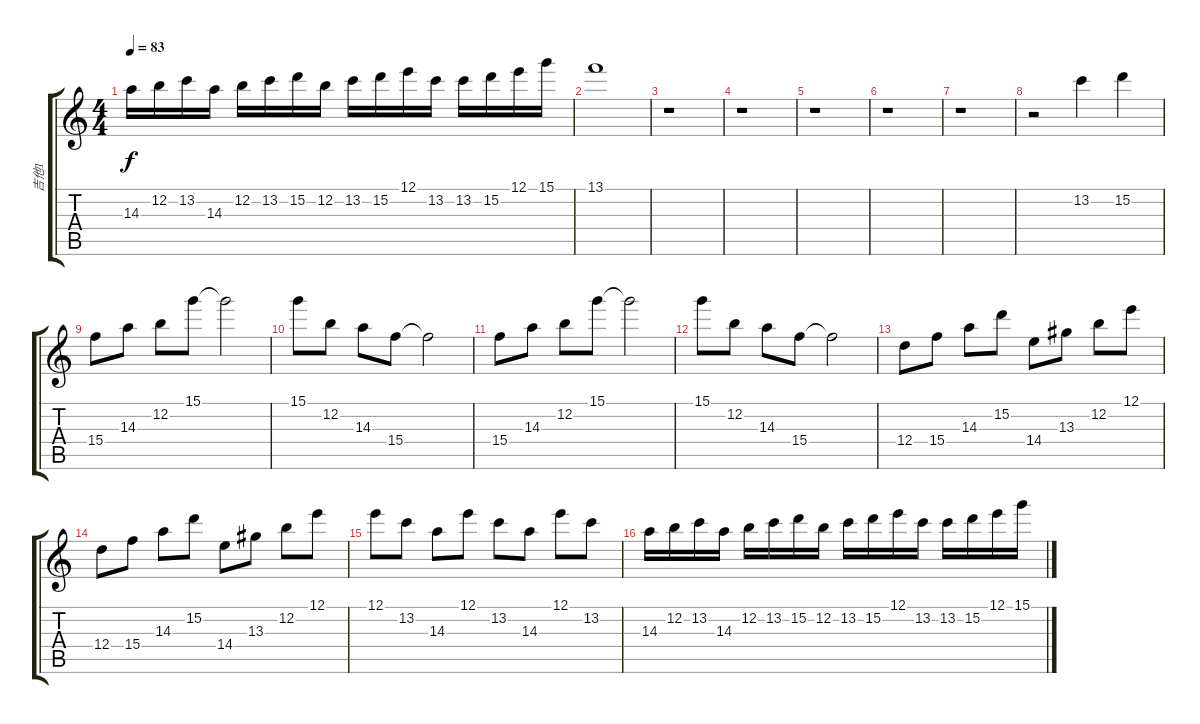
\track ("吉他1" "吉他1") {instrument electricguitarclean}
\staff {score tabs}
\tuning (E4 B3 G3 D3 A2 E2) {hide}
\ts (4 4)
\tempo 83
\clef g2
\ks c
14.3.16{dy f} 12.2.16 13.2.16 14.3.16 12.2.16 13.2.16 15.2.16 12.2.16 13.2.16 15.2.16 12.1.16 13.2.16 13.2.16 15.2.16 12.1.16 15.1.16 |
13.1.1 |
r.1 |
r.1 |
r.1 |
r.1 |
r.1 |
r.2 13.2.4 15.2.4 |
15.4.8 14.3.8 12.2.8 15.1.8 15.1{t}.2 |
15.1.8 12.2.8 14.3.8 15.4.8 15.4{t}.2 |
15.4.8 14.3.8 12.2.8 15.1.8 15.1{t}.2 |
15.1.8 12.2.8 14.3.8 15.4.8 15.4{t}.2 |
12.4.8 15.4.8 14.3.8 15.2.8 14.4.8 13.3.8 12.2.8 12.1.8 |
12.4.8 15.4.8 14.3.8 15.2.8 14.4.8 13.3.8 12.2.8 12.1.8 |
12.1.8 13.2.8 14.3.8 12.1.8 13.2.8 14.3.8 12.1.8 13.2.8 |
14.3.16 12.2.16 13.2.16 14.3.16 12.2.16 13.2.16 15.2.16 12.2.16 13.2.16 15.2.16 12.1.16 13.2.16 13.2.16 15.2.16 12.1.16 15.1.16
